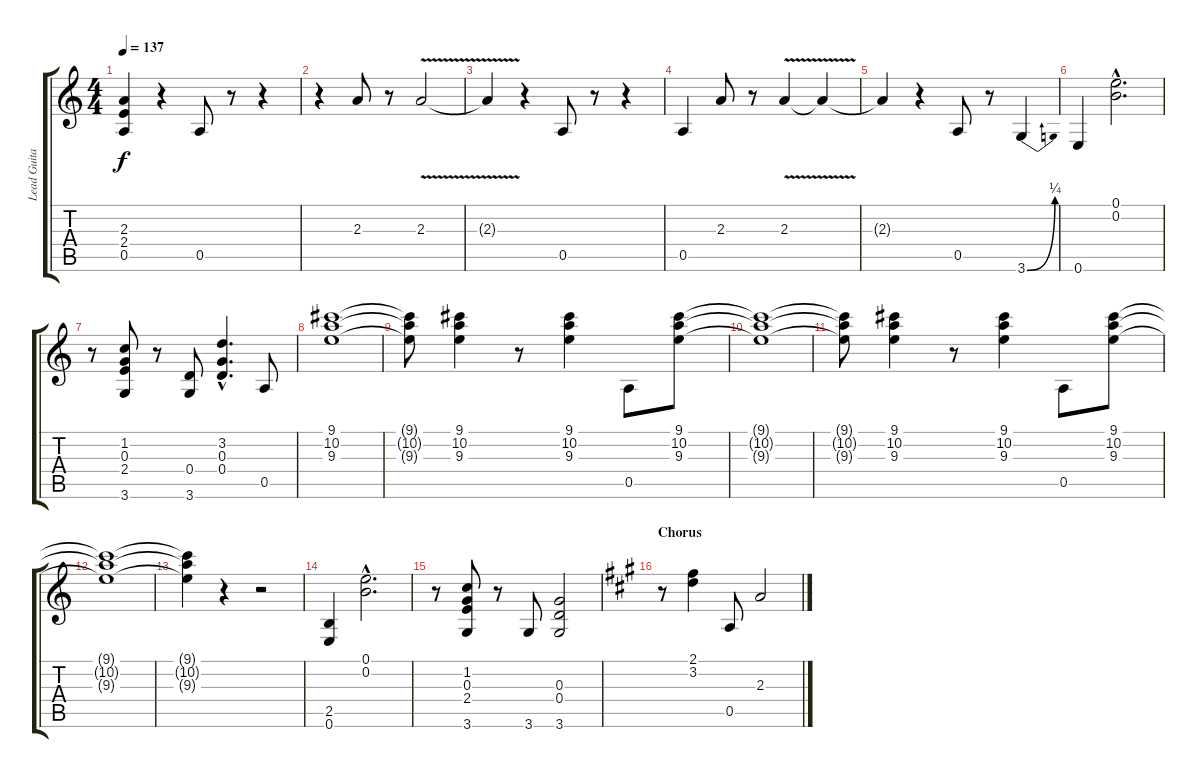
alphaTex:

\track ("Lead Guitar" "Lead Guita") {instrument overdrivenguitar}
\staff {score tabs}
\tuning (E4 B3 G3 D3 A2 E2) {hide}
\ts (4 4)
\tempo 137
\clef g2
\ks c
(2.3{t} 2.4{t} 0.5{t}).4{dy f} r.4 0.5.8 r.8 r.4 |
r.4 2.3.8 r.8 2.3{v}.2 |
2.3{t}.4 r.4 0.5.8 r.8 r.4 |
0.5.4 2.3.8 r.8 2.3{v}.4 2.3{t}.4 |
2.3{t}.4 r.4 0.5.8 r.8 3.6{be (bend 0 0 60 1)}.4 |
0.6.4 (0.1{hac} 0.2{hac}).2{d} |
r.8 (1.2 0.3 2.4 3.6).8 r.8 (0.4 3.6).8 (3.2{hac} 0.3{hac} 0.4{hac}).4{d} 0.5.8 |
(9.1 10.2 9.3).1 |
(9.1{t} 10.2{t} 9.3{t}).8 (9.1 10.2 9.3).4 r.8 (9.1 10.2 9.3).4 0.5.8 (9.1 10.2 9.3).8 |
(9.1{t} 10.2{t} 9.3{t}).1 |
(9.1{t} 10.2{t} 9.3{t}).8 (9.1 10.2 9.3).4 r.8 (9.1 10.2 9.3).4 0.5.8 (9.1 10.2 9.3).8 |
(9.1{t} 10.2{t} 9.3{t}).1 |
(9.1{t} 10.2{t} 9.3{t}).4 r.4 r.2 |
(2.5 0.6).4 (0.1{hac} 0.2{hac}).2{d} |
r.8 (1.2 0.3 2.4 3.6).8 r.8 3.6.8 (0.3 0.4 3.6).2 |
\section ("" "Chorus")
\ks a
r.8 (2.1 3.2).4 0.5.8 2.3.2
